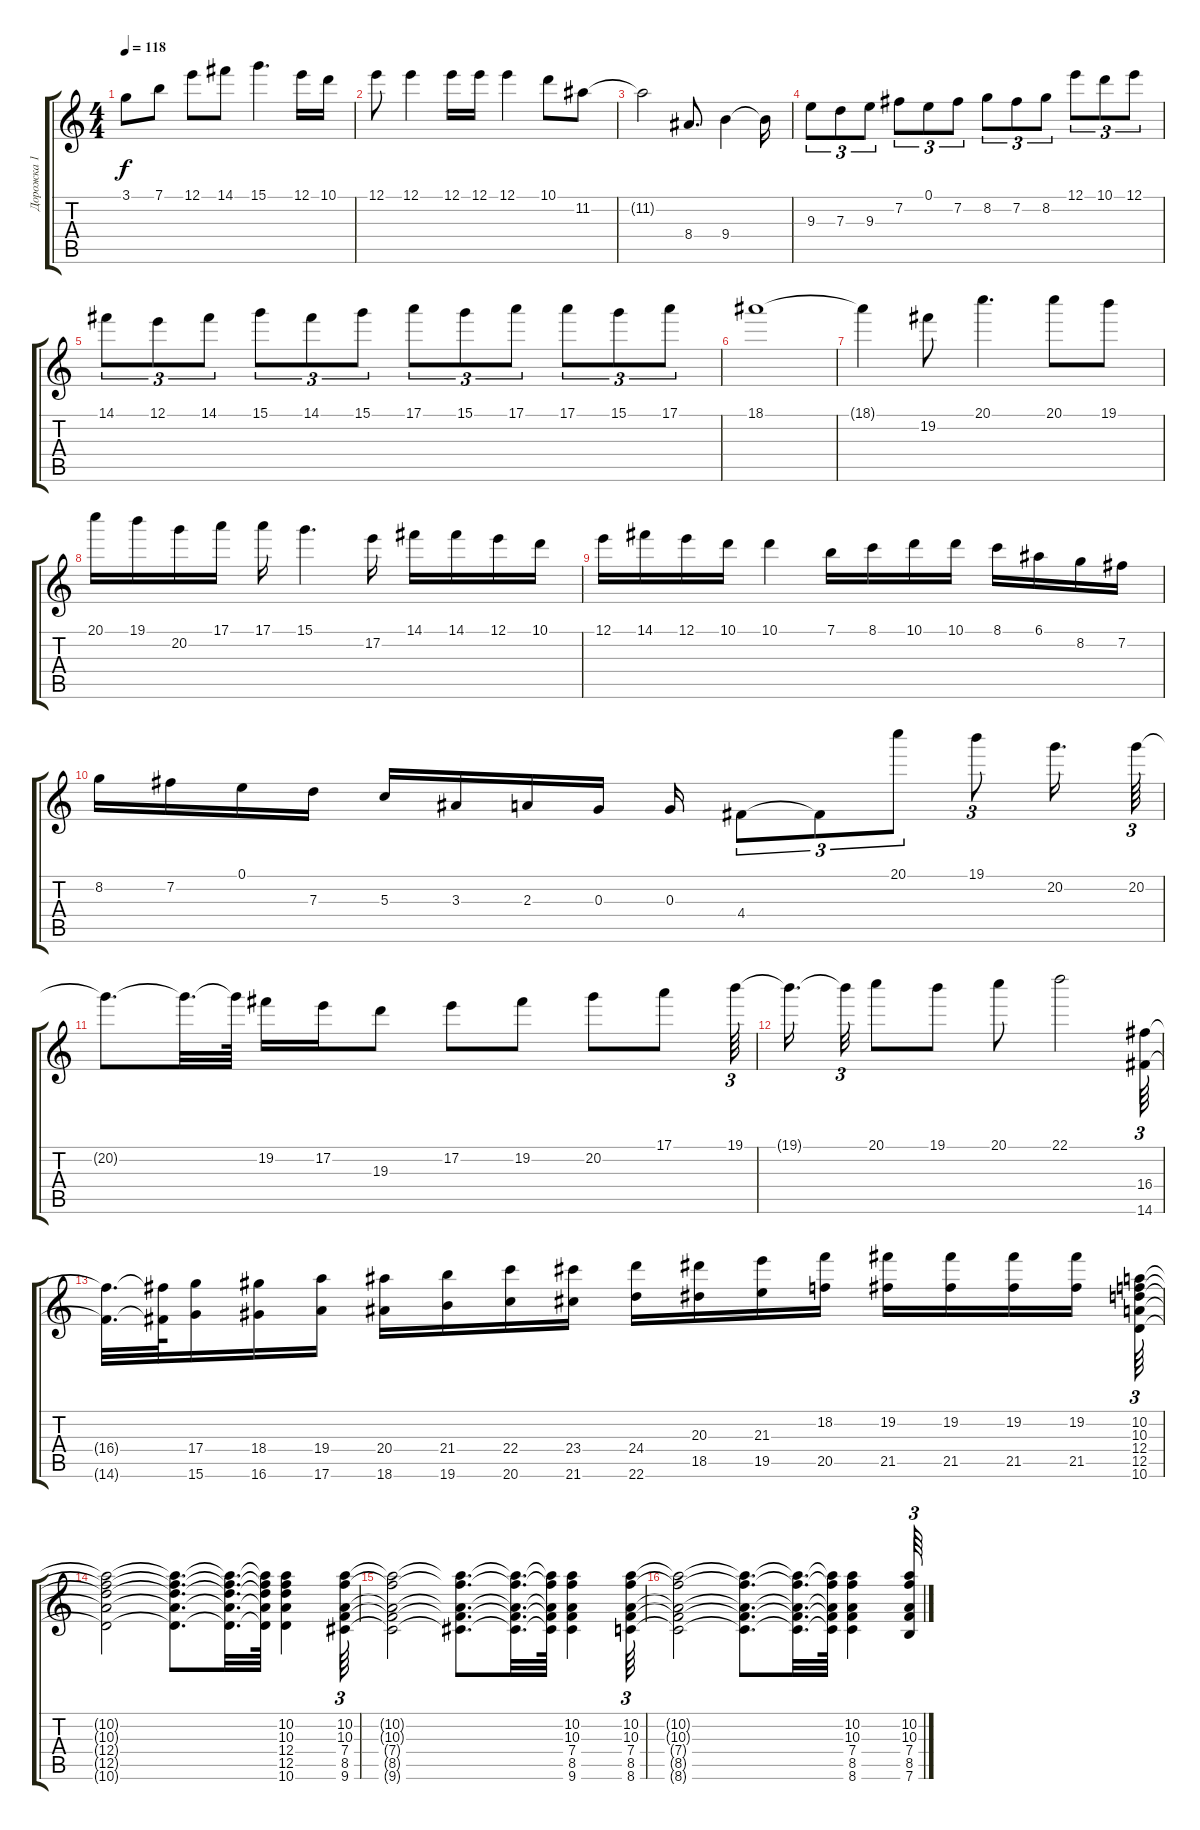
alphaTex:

\track ("Дорожка 1" "Дорожка 1") {instrument distortionguitar}
\staff {score tabs}
\tuning (E4 B3 G3 D3 A2 E2) {hide}
\ts (4 4)
\tempo 118
\clef g2
\ks c
3.1.8{dy f} 7.1.8 12.1.8 14.1.8 15.1.4{d} 12.1.16 10.1.16 |
12.1.8 12.1.4 12.1.16 12.1.16 12.1.4 10.1.8 11.2.8 |
11.2{t}.2 8.4.8{d} 9.4.4 9.4{t}.16 |
9.3.8{tu (3 2)} 7.3.8{tu (3 2)} 9.3.8{tu (3 2)} 7.2.8{tu (3 2)} 0.1.8{tu (3 2)} 7.2.8{tu (3 2)} 8.2.8{tu (3 2)} 7.2.8{tu (3 2)} 8.2.8{tu (3 2)} 12.1.8{tu (3 2)} 10.1.8{tu (3 2)} 12.1.8{tu (3 2)} |
14.1.8{tu (3 2)} 12.1.8{tu (3 2)} 14.1.8{tu (3 2)} 15.1.8{tu (3 2)} 14.1.8{tu (3 2)} 15.1.8{tu (3 2)} 17.1.8{tu (3 2)} 15.1.8{tu (3 2)} 17.1.8{tu (3 2)} 17.1.8{tu (3 2)} 15.1.8{tu (3 2)} 17.1.8{tu (3 2)} |
18.1.1 |
18.1{t}.4 19.2.8 20.1.4{d} 20.1.8 19.1.8 |
20.1.16 19.1.16 20.2.16 17.1.16 17.1.16 15.1.4{d} 17.2.16 14.1.16 14.1.16 12.1.16 10.1.16 |
12.1.16 14.1.16 12.1.16 10.1.16 10.1.4 7.1.16 8.1.16 10.1.16 10.1.16 8.1.16 6.1.16 8.2.16 7.2.16 |
8.2.16 7.2.16 0.1.16 7.3.16 5.3.16 3.3.16 2.3.16 0.3.16 0.3.16 4.4.8{tu (3 2)} 4.4{t}.8{tu (3 2)} 20.1.8{tu (3 2)} 19.1.8{tu (3 2)} 20.2.16{d} 20.2.64{tu (3 2)} |
20.2{t}.8{d} 20.2{t}.32{d} 20.2{t}.64 19.2.16 17.2.16 19.3.8 17.2.8 19.2.8 20.2.8 17.1.8 19.1.64{tu (3 2)} |
19.1{t}.16{d beam splitsecondary} 19.1{t}.32{tu (3 2)} 20.1.8 19.1.8 20.1.8 22.1.2 (16.4 14.6).64{tu (3 2) instrument stringensemble1} |
(16.4{t} 14.6{t}).32{d} (16.4{t} 14.6{t}).64 (17.4 15.6).16 (18.4 16.6).16 (19.4 17.6).16 (20.4 18.6).16 (21.4 19.6).16 (22.4 20.6).16 (23.4 21.6).16 (24.4 22.6).16 (20.3 18.5).16 (21.3 19.5).16 (18.2 20.5).16 (19.2 21.5).16 (19.2 21.5).16 (19.2 21.5).16 (19.2 21.5).16 (10.2 10.3 12.4 12.5 10.6).64{tu (3 2) instrument distortionguitar} |
(10.2{t} 10.3{t} 12.4{t} 12.5{t} 10.6{t}).2 (10.2{t} 10.3{t} 12.4{t} 12.5{t} 10.6{t}).8{d} (10.2{t} 10.3{t} 12.4{t} 12.5{t} 10.6{t}).32{d} (10.2{t} 10.3{t} 12.4{t} 12.5{t} 10.6{t}).64 (10.2 10.3 12.4 12.5 10.6).4 (10.2 10.3 7.4 8.5 9.6).64{tu (3 2) instrument distortionguitar} |
(10.2{t} 10.3{t} 7.4{t} 8.5{t} 9.6{t}).2 (10.2{t} 10.3{t} 7.4{t} 8.5{t} 9.6{t}).8{d} (10.2{t} 10.3{t} 7.4{t} 8.5{t} 9.6{t}).32{d} (10.2{t} 10.3{t} 7.4{t} 8.5{t} 9.6{t}).64 (10.2 10.3 7.4 8.5 9.6).4 (10.2 10.3 7.4 8.5 8.6).64{tu (3 2) instrument distortionguitar} |
(10.2{t} 10.3{t} 7.4{t} 8.5{t} 8.6{t}).2 (10.2{t} 10.3{t} 7.4{t} 8.5{t} 8.6{t}).8{d} (10.2{t} 10.3{t} 7.4{t} 8.5{t} 8.6{t}).32{d} (10.2{t} 10.3{t} 7.4{t} 8.5{t} 8.6{t}).64 (10.2 10.3 7.4 8.5 8.6).4 (10.2 10.3 7.4 8.5 7.6).64{tu (3 2) instrument distortionguitar}
